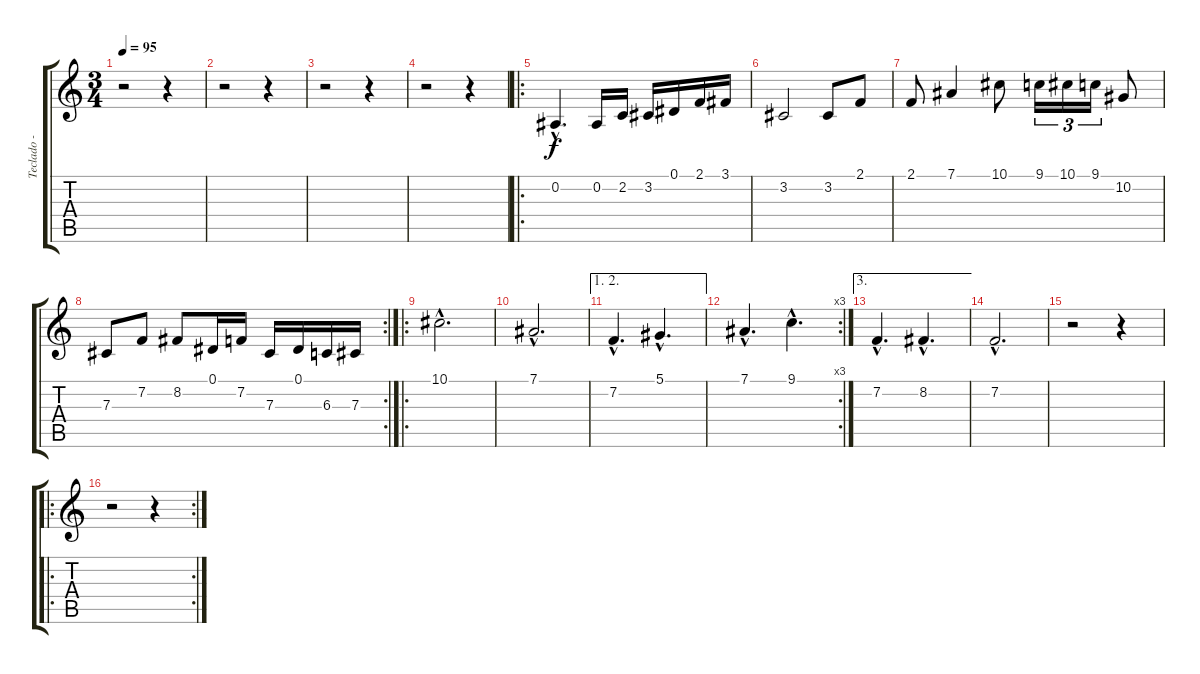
\track ("Teclado - Mao Direita" "Teclado - ") {instrument flute}
\staff {score tabs}
\tuning (Eb4 Bb3 Gb3 Db3 Ab2 Eb2) {hide}
\ts (3 4)
\tempo 95
\clef g2
\ks c
r.2{dy f} r.4 |
r.2 r.4 |
r.2 r.4 |
r.2 r.4 |
\ro
0.2{hac}.4{d} 0.2.16 2.2.16 3.2.16 0.1.16 2.1.16 3.1.16 |
3.2.2 3.2.8 2.1.8 |
2.1.8 7.1.4 10.1.8 9.1.16{tu (3 2)} 10.1.16{tu (3 2)} 9.1.16{tu (3 2)} 10.2.8 |
\rc 2
7.3.8 7.2.8 8.2.8 0.1.16 7.2.16 7.3.16 0.1.16 6.3.16 7.3.16 |
\ro
10.1{hac}.2{d} |
7.1{hac}.2{d} |
\ae (1 2)
7.2{hac}.4{d} 5.1{hac}.4{d} |
\rc 3
7.1{hac}.4{d} 9.1{hac}.4{d} |
\ae 3
7.2{hac}.4{d} 8.2{hac}.4{d} |
7.2{hac}.2{d} |
r.2 r.4 |
\ro
\rc 2
r.2 r.4
